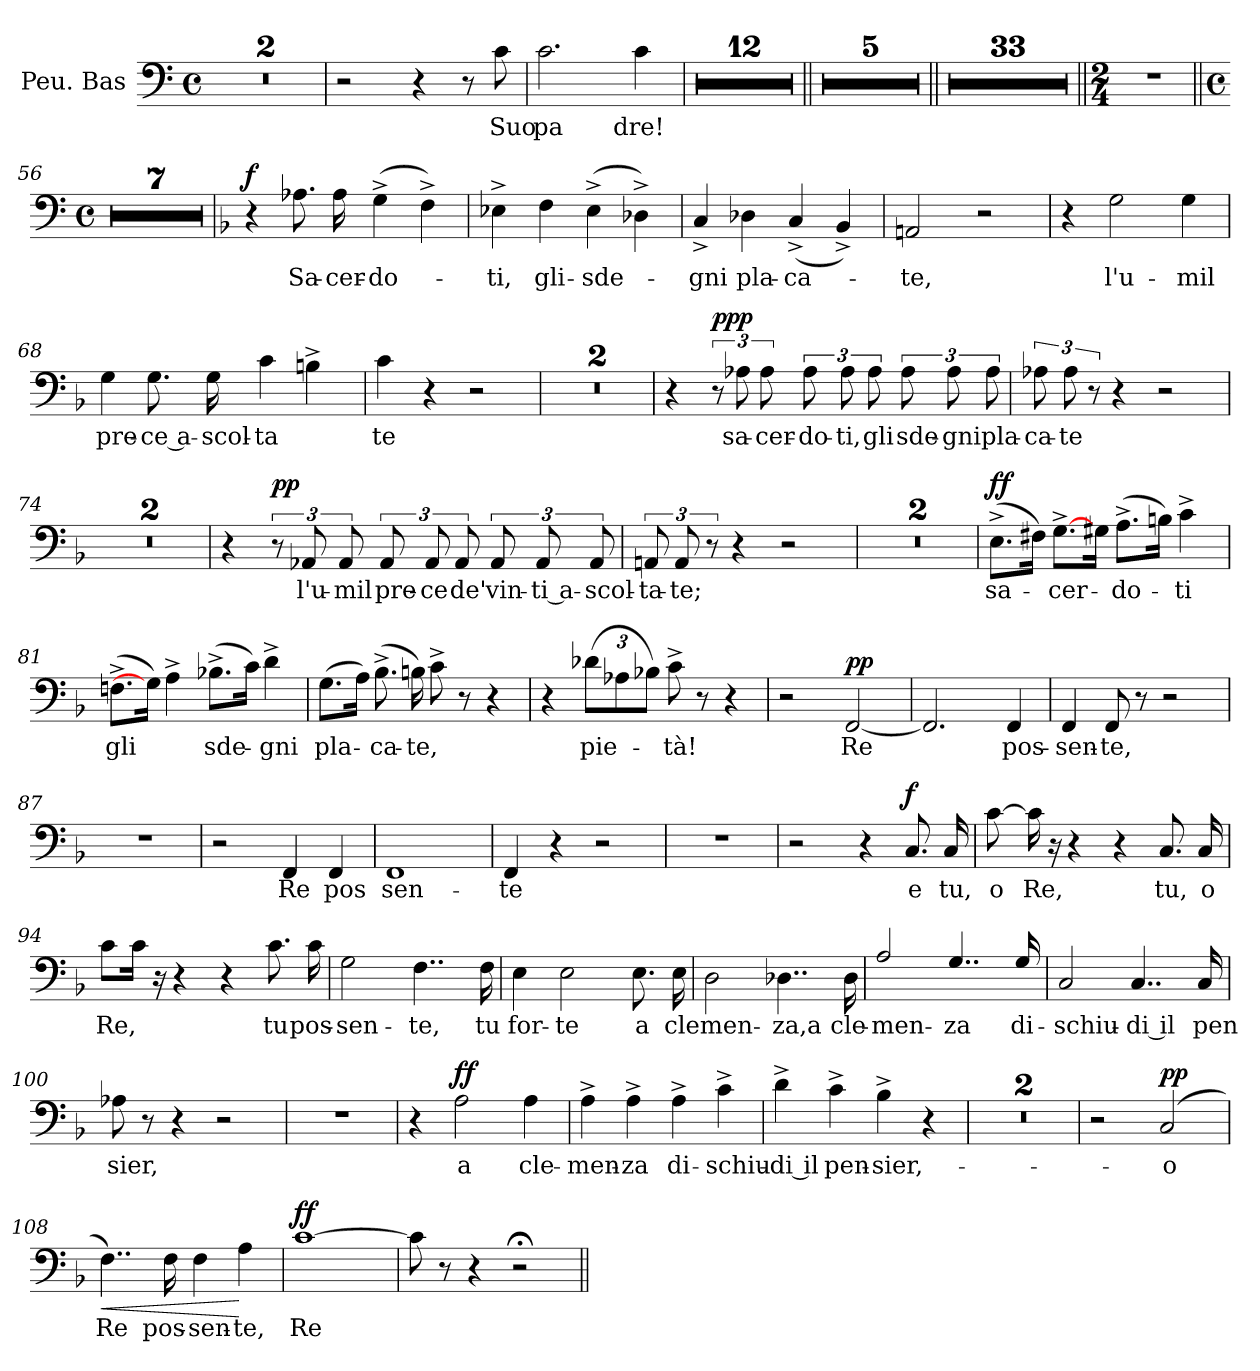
**kern	**text	**dynam
*part1	*part1	*part1
*staff1	*staff1	*staff1
*I"Peu. Bas	*	*
*I'Peu. Bas	*	*
*clefF4	*	*
*k[]	*	*
*M4/4	*	*
*met(c)	*	*
=1	=1	=1
1r	.	.
=2	=2	=2
1r	.	.
=3	=3	=3
2r	.	.
4r	.	.
8r	.	.
!	!LO:LY:b:color=#0055FF	!
8c\	Suo	.
=4	=4	=4
!	!LO:LY:b:color=#0055FF	!
2.c\	pa	.
!	!LO:LY:b:color=#0055FF	!
4c\	dre!	.
!!LO:PB:g=z
=5	=5	=5
1r	.	.
=6	=6	=6
1r	.	.
=7	=7	=7
1r	.	.
!!LO:LB:g=z
=8	=8	=8
1r	.	.
=9	=9	=9
1r	.	.
=10	=10	=10
1r	.	.
=11	=11	=11
1r	.	.
!!LO:LB:g=z
=12	=12	=12
1r	.	.
=13	=13	=13
1r	.	.
=14	=14	=14
1r	.	.
=15	=15	=15
1r	.	.
=16	=16	=16
1r	.	.
!!LO:PB:g=z
=17||	=17||	=17||
1r	.	.
=18	=18	=18
1r	.	.
=19	=19	=19
1r	.	.
!!LO:LB:g=z
=20	=20	=20
1r	.	.
=21	=21	=21
1r	.	.
=22||	=22||	=22||
1r	.	.
!!LO:LB:g=z
=23	=23	=23
1r	.	.
=24	=24	=24
1r	.	.
=25	=25	=25
1r	.	.
!!LO:LB:g=z
=26	=26	=26
1r	.	.
=27	=27	=27
1r	.	.
=28	=28	=28
1r	.	.
!!LO:PB:g=z
=29	=29	=29
1r	.	.
=30	=30	=30
1r	.	.
=31	=31	=31
1r	.	.
!!LO:LB:g=z
=32	=32	=32
1r	.	.
=33	=33	=33
1r	.	.
=34	=34	=34
1r	.	.
!!LO:LB:g=z
=35	=35	=35
1r	.	.
=36	=36	=36
1r	.	.
!!LO:LB:g=z
=37	=37	=37
1r	.	.
=38	=38	=38
1r	.	.
!!LO:PB:g=z
=39	=39	=39
1r	.	.
=40	=40	=40
1r	.	.
=41	=41	=41
1r	.	.
=42	=42	=42
1r	.	.
!!LO:LB:g=z
=43	=43	=43
1r	.	.
=44	=44	=44
1r	.	.
=45	=45	=45
1r	.	.
!!LO:LB:g=z
=46	=46	=46
1r	.	.
=47	=47	=47
1r	.	.
=48	=48	=48
1r	.	.
=49	=49	=49
1r	.	.
!!LO:PB:g=z
=50	=50	=50
1r	.	.
=51	=51	=51
1r	.	.
=52	=52	=52
1r	.	.
!!LO:LB:g=z
=53	=53	=53
1r	.	.
=54	=54	=54
1r	.	.
!!LO:PB:g=z
=55||	=55||	=55||
*M2/4	*	*
2r	.	.
=56||	=56||	=56||
*M4/4	*	*
*met(c)	*	*
1r	.	.
!!LO:LB:g=z
=57	=57	=57
1r	.	.
=58	=58	=58
1r	.	.
!!LO:PB:g=z
=59	=59	=59
1r	.	.
=60	=60	=60
1r	.	.
!!LO:LB:g=z
=61	=61	=61
1r	.	.
=62	=62	=62
1r	.	.
!!LO:PB:g=z
=63	=63	=63
*k[b-]	*	*
*F:	*	*
!	!	!LO:DY:a
4r	.	f
!	!LO:LY:b:color=#0055FF	!
8.A-X\	Sa-	.
!	!LO:LY:b:color=#0055FF	!
16A-\	-cer-	.
!	!LO:LY:b:color=#0055FF	!
(>4G^\	-do-	.
4F^\)	.	.
=64	=64	=64
!	!LO:LY:b:color=#0055FF	!
4E-X^\	-ti,	.
!	!LO:LY:b:color=#0055FF	!
4F\	gli-	.
!	!LO:LY:b:color=#0055FF	!
(>4E-^\	-sde-	.
4D-X^\)	.	.
=65	=65	=65
!	!LO:LY:b:color=#0055FF	!
4C^/	-gni	.
!	!LO:LY:b:color=#0055FF	!
4D-X\	pla-	.
!	!LO:LY:b:color=#0055FF	!
(<4C^/	-ca-	.
4BB-^/)	.	.
!!LO:PB:g=z
=66	=66	=66
!	!LO:LY:b:color=#0055FF	!
2AAn/	te,	.
2r	.	.
=67	=67	=67
4r	.	.
!	!LO:LY:b:color=#0055FF	!
2G\	l'u-	.
!	!LO:LY:b:color=#0055FF	!
4G\	-mil	.
=68	=68	=68
!	!LO:LY:b:color=#0055FF	!
*^	*	*
4G\	4ryy	pre-	.
!	!	!LO:LY:b:color=#0055FF	!
8.G\	8ryy	-ce a-	.
.	16ryy	.	.
!	!	!LO:LY:b:color=#0055FF	!
16G\	2ryy	-scol-	.
!	!	!LO:LY:b:color=#0055FF	!
4c\	.	-ta	.
4Bn^\	.	.	.
.	16ryy	.	.
*v	*v	*	*
!!LO:PB:g=z
=69	=69	=69
*^	*	*
!	!	!LO:LY:b:color=#0055FF	!
*v	*v	*	*
4c\	te	.
4r	.	.
2r	.	.
=70	=70	=70
1r	.	.
!!LO:PB:g=z
=71	=71	=71
1r	.	.
=72	=72	=72
4r	.	.
!	!	!LO:DY:a
12r	.	ppp
!	!LO:LY:b:color=#0055FF	!
12A-X\	sa-	.
!	!LO:LY:b:color=#0055FF	!
12A-\	-cer-	.
!	!LO:LY:b:color=#0055FF	!
12A-\	-do-	.
!	!LO:LY:b:color=#0055FF	!
12A-\	-ti,	.
!	!LO:LY:b:color=#0055FF	!
12A-\	gli	.
!	!LO:LY:b:color=#0055FF	!
12A-\	sde-	.
!	!LO:LY:b:color=#0055FF	!
12A-\	-gni	.
!	!LO:LY:b:color=#0055FF	!
12A-\	pla-	.
!!LO:PB:g=z
=73	=73	=73
!	!LO:LY:b:color=#0055FF	!
12A-X\	-ca-	.
!	!LO:LY:b:color=#0055FF	!
12A-\	-te	.
12r	.	.
4r	.	.
2r	.	.
=74	=74	=74
1r	.	.
!!LO:PB:g=z
=75	=75	=75
1r	.	.
=76	=76	=76
4r	.	.
!	!	!LO:DY:a
12r	.	pp
!	!LO:LY:b:color=#0055FF	!
12AA-X/	l'u-	.
!	!LO:LY:b:color=#0055FF	!
12AA-/	-mil	.
!	!LO:LY:b:color=#0055FF	!
12AA-/	pre-	.
!	!LO:LY:b:color=#0055FF	!
12AA-/	-ce	.
!	!LO:LY:b:color=#0055FF	!
12AA-/	de'	.
!	!LO:LY:b:color=#0055FF	!
12AA-/	vin-	.
!	!LO:LY:b:color=#0055FF	!
12AA-/	-ti a-	.
!	!LO:LY:b:color=#0055FF	!
12AA-/	-scol-	.
!!LO:PB:g=z
=77	=77	=77
!	!LO:LY:b:color=#0055FF	!
12AAn/	-ta-	.
!	!LO:LY:b:color=#0055FF	!
12AA/	-te;	.
12r	.	.
4r	.	.
2r	.	.
=78	=78	=78
1r	.	.
!!LO:PB:g=z
=79	=79	=79
1r	.	.
=80	=80	=80
!	!LO:LY:b:color=#0055FF	!LO:DY:a
(>8.E^\L	sa-	ff
16F#X\Jk)	.	.
!	!LO:LY:b:color=#0055FF	!
[8.G^\L	-cer-	.
16G#X\Jk	.	.
!	!LO:LY:b:color=#0055FF	!
(>8.A^\L	-do-	.
16Bn\Jk)	.	.
!	!LO:LY:b:color=#0055FF	!
4c^\	-ti	.
!!LO:PB:g=z
=81	=81	=81
!	!LO:LY:b:color=#0055FF	!
(>8.Fn^\L	gli	.
16Gn\Jk])	.	.
4A^\	.	.
!	!LO:LY:b:color=#0055FF	!
(>8.B-X^\L	sde-	.
16c\Jk)	.	.
!	!LO:LY:b:color=#0055FF	!
4d^\	-gni	.
=82	=82	=82
!	!LO:LY:b:color=#0055FF	!
(>8.G\L	pla-	.
16A\Jk)	.	.
!	!LO:LY:b:color=#0055FF	!
(>8.B-^\	ca-	.
!	!LO:LY:b:color=#0055FF	!
16Bn\)	-te,	.
8c^\	.	.
8r	.	.
4r	.	.
!!LO:PB:g=z
=83	=83	=83
4r	.	.
*Xbrackettup	*	*
!	!LO:LY:b:color=#0055FF	!
(>12d-X\L	pie-	.
12A-X\	.	.
12B-X\J)	.	.
!	!LO:LY:b:color=#0055FF	!
8c^\	-tà!	.
8r	.	.
4r	.	.
=84	=84	=84
2r	.	.
!	!LO:LY:b:color=#0055FF	!LO:DY:a
[2FF/	Re	pp
!!LO:PB:g=z
=85	=85	=85
2.FF/]	.	.
!	!LO:LY:b:color=#0055FF	!
4FF/	pos-	.
=86	=86	=86
!	!LO:LY:b:color=#0055FF	!
4FF/	-sen-	.
!	!LO:LY:b:color=#0055FF	!
8FF/	-te,	.
8r	.	.
2r	.	.
!!LO:PB:g=z
=87	=87	=87
1r	.	.
=88	=88	=88
2r	.	.
!	!LO:LY:b:color=#0055FF	!
4FF/	Re	.
!	!LO:LY:b:color=#0055FF	!
4FF/	pos	.
!!LO:PB:g=z
=89	=89	=89
!	!LO:LY:b:color=#0055FF	!
1FF	sen-	.
=90	=90	=90
!	!LO:LY:b:color=#0055FF	!
4FF/	-te	.
4r	.	.
2r	.	.
!!LO:PB:g=z
=91	=91	=91
1r	.	.
=92	=92	=92
2r	.	.
4r	.	.
!	!LO:LY:b:color=#0055FF	!LO:DY:a
8.C/	e	f
!	!LO:LY:b:color=#0055FF	!
16C/	tu,	.
=93	=93	=93
!	!LO:LY:b:color=#0055FF	!
[8c\	o	.
!	!LO:LY:b:color=#0055FF	!
16c\]	Re,	.
16r	.	.
4r	.	.
4r	.	.
!	!LO:LY:b:color=#0055FF	!
8.C/	tu,	.
!	!LO:LY:b:color=#0055FF	!
16C/	o	.
!!LO:PB:g=z
=94	=94	=94
!	!LO:LY:b:color=#0055FF	!
8c\L	Re,	.
16c\Jk	.	.
16r	.	.
4r	.	.
4r	.	.
!	!LO:LY:b:color=#0055FF	!
8.c\	tu	.
!	!LO:LY:b:color=#0055FF	!
16c\	pos-	.
=95	=95	=95
!	!LO:LY:b:color=#0055FF	!
2G\	-sen-	.
!	!LO:LY:b:color=#0055FF	!
4..F\	-te,	.
!	!LO:LY:b:color=#0055FF	!
16F\	tu	.
=96	=96	=96
!	!LO:LY:b:color=#0055FF	!
4E\	for-	.
!	!LO:LY:b:color=#0055FF	!
2E\	-te	.
!	!LO:LY:b:color=#0055FF	!
8.E\	a	.
!	!LO:LY:b:color=#0055FF	!
16E\	cle	.
!!LO:PB:g=z
=97	=97	=97
!	!LO:LY:b:color=#0055FF	!
2D\	men-	.
!	!LO:LY:b:color=#0055FF	!
4..D-X\	-za,a	.
!	!LO:LY:b:color=#0055FF	!
16D-\	cle-	.
=98	=98	=98
!	!LO:LY:b:color=#0055FF	!
2A/	-men-	.
!	!LO:LY:b:color=#0055FF	!
4..G/	-za	.
!	!LO:LY:b:color=#0055FF	!
16G/	di-	.
=99	=99	=99
!	!LO:LY:b:color=#0055FF	!
2C/	-schiu-	.
!	!LO:LY:b:color=#0055FF	!
4..C/	di il	.
!	!LO:LY:b:color=#0055FF	!
16C/	pen	.
!!LO:PB:g=z
=100	=100	=100
!	!LO:LY:b:color=#0055FF	!
8A-X\	-sier,	.
8r	.	.
4r	.	.
2r	.	.
=101	=101	=101
1r	.	.
=102	=102	=102
4r	.	.
!	!LO:LY:b:color=#0055FF	!LO:DY:a
2A\	a	ff
!	!LO:LY:b:color=#0055FF	!
4A\	cle-	.
!!LO:PB:g=z
=103	=103	=103
!	!LO:LY:b:color=#0055FF	!
4A^\	-men-	.
!	!LO:LY:b:color=#0055FF	!
4A^\	-za	.
!	!LO:LY:b:color=#0055FF	!
4A^\	di-	.
!	!LO:LY:b:color=#0055FF	!
4c^\	-schiu-	.
=104	=104	=104
!	!LO:LY:b:color=#0055FF	!
4d^\	-di il	.
!	!LO:LY:b:color=#0055FF	!
4c^\	pen-	.
!	!LO:LY:b:color=#0055FF	!
4B-^\	-sier,-	.
4r	.	.
=105	=105	=105
1r	.	.
=106	=106	=106
1r	.	.
!!LO:PB:g=z
=107	=107	=107
2r	.	.
!	!LO:LY:b:color=#0055FF	!LO:DY:a
(<2C/	o	pp
=108	=108	=108
!	!LO:LY:b:color=#0055FF	!LO:HP:b
*^	*	*
4..F\)	2ryy	Re	<
!	!	!LO:LY:b:color=#0055FF	!
16F\	.	pos-	.
!	!	!LO:LY:b:color=#0055FF	!
4F\	4ryy	-sen-	.
!	!	!LO:LY:b:color=#0055FF	!
4A\	4ryy	-te,	[
*v	*v	*	*
=109	=109	=109
*^	*	*
!	!	!LO:LY:b:color=#0055FF	!LO:DY:a
*v	*v	*	*
[1c	Re	ff
=110	=110	=110
8c\]	.	.
8r	.	.
4r	.	.
2r;<	.	.
=||	=||	=||
*-	*-	*-
